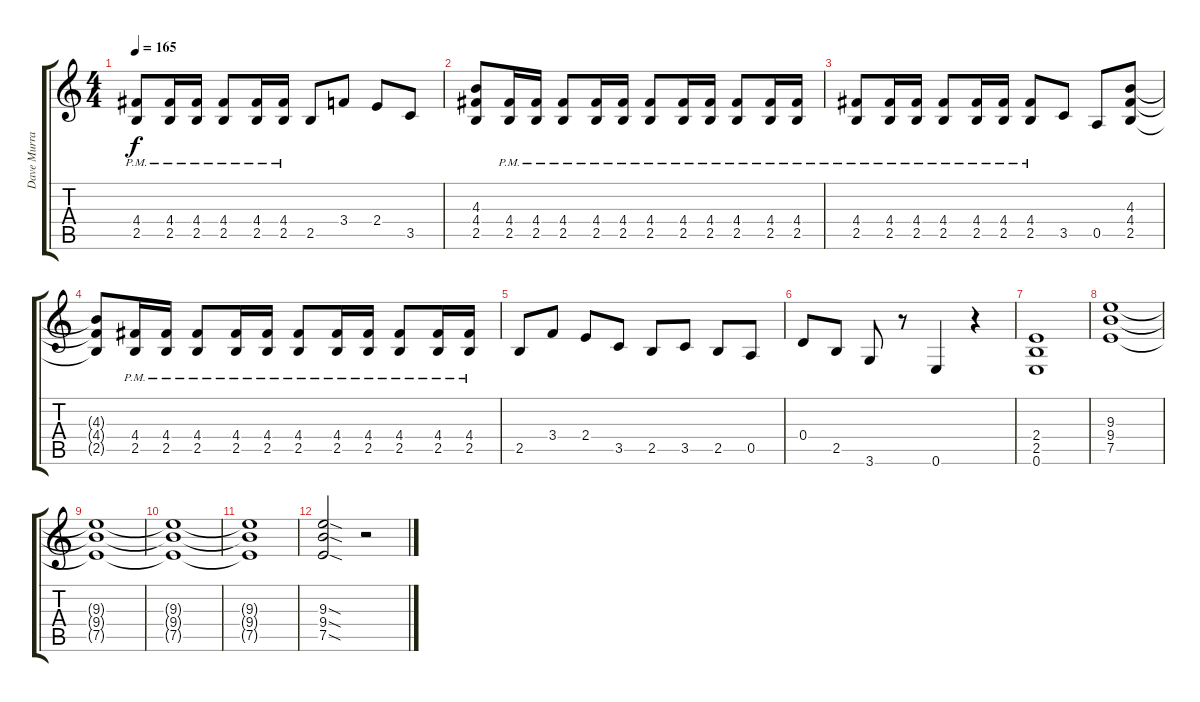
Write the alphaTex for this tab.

\track ("Dave Murray" "Dave Murra") {instrument distortionguitar}
\staff {score tabs}
\tuning (E4 B3 G3 D3 A2 E2) {hide}
\ts (4 4)
\tempo 165
\clef g2
\ks c
(4.4{pm} 2.5{pm}).8{dy f} (4.4{pm} 2.5{pm}).16 (4.4{pm} 2.5{pm}).16 (4.4{pm} 2.5{pm}).8 (4.4{pm} 2.5{pm}).16 (4.4{pm} 2.5{pm}).16 2.5.8 3.4.8 2.4.8 3.5.8 |
(4.3 4.4 2.5).8 (4.4{pm} 2.5{pm}).16 (4.4{pm} 2.5{pm}).16 (4.4{pm} 2.5{pm}).8 (4.4{pm} 2.5{pm}).16 (4.4{pm} 2.5{pm}).16 (4.4{pm} 2.5{pm}).8 (4.4{pm} 2.5{pm}).16 (4.4{pm} 2.5{pm}).16 (4.4{pm} 2.5{pm}).8 (4.4{pm} 2.5{pm}).16 (4.4{pm} 2.5{pm}).16 |
(4.4{pm} 2.5{pm}).8 (4.4{pm} 2.5{pm}).16 (4.4{pm} 2.5{pm}).16 (4.4{pm} 2.5{pm}).8 (4.4{pm} 2.5{pm}).16 (4.4{pm} 2.5{pm}).16 (4.4{pm} 2.5{pm}).8 3.5.8 0.5.8 (4.3 4.4 2.5).8 |
(4.3{t} 4.4{t} 2.5{t}).8 (4.4{pm} 2.5{pm}).16 (4.4{pm} 2.5{pm}).16 (4.4{pm} 2.5{pm}).8 (4.4{pm} 2.5{pm}).16 (4.4{pm} 2.5{pm}).16 (4.4{pm} 2.5{pm}).8 (4.4{pm} 2.5{pm}).16 (4.4{pm} 2.5{pm}).16 (4.4{pm} 2.5{pm}).8 (4.4{pm} 2.5{pm}).16 (4.4{pm} 2.5{pm}).16 |
2.5.8 3.4.8 2.4.8 3.5.8 2.5.8 3.5.8 2.5.8 0.5.8 |
0.4.8 2.5.8 3.6.8 r.8 0.6.4 r.4 |
(2.4 2.5 0.6).1 |
(9.3 9.4 7.5).1 |
(9.3{t} 9.4{t} 7.5{t}).1 |
(9.3{t} 9.4{t} 7.5{t}).1 |
(9.3{t} 9.4{t} 7.5{t}).1 |
(9.3{sod} 9.4{sod} 7.5{sod}).2 r.2
